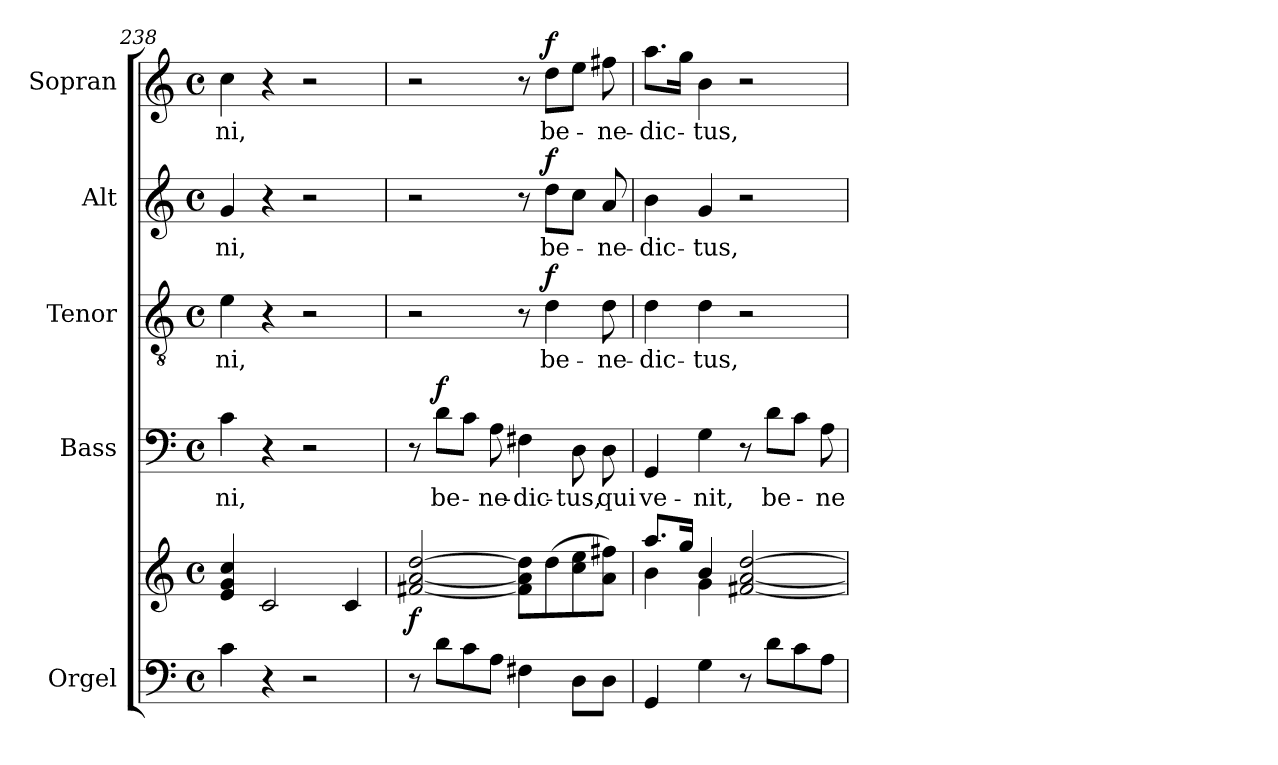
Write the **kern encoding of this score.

**kern	**kern	**dynam	**kern	**text	**dynam	**kern	**text	**dynam	**kern	**text	**dynam	**kern	**text	**dynam
*part5	*part5	*part5	*part4	*part4	*part4	*part3	*part3	*part3	*part2	*part2	*part2	*part1	*part1	*part1
*staff6	*staff5	*staff5/6	*staff4	*staff4	*staff4	*staff3	*staff3	*staff3	*staff2	*staff2	*staff2	*staff1	*staff1	*staff1
*I"Orgel	*	*	*I"Bass	*	*	*I"Tenor	*	*	*I"Alt	*	*	*I"Sopran	*	*
*I'Org.	*	*	*I'B.	*	*	*I'T.	*	*	*I'A.	*	*	*I'S.	*	*
*clefF4	*clefG2	*	*clefF4	*	*	*clefGv2	*	*	*clefG2	*	*	*clefG2	*	*
*k[]	*k[]	*	*k[]	*	*	*k[]	*	*	*k[]	*	*	*k[]	*	*
*C:	*C:	*	*C:	*	*	*C:	*	*	*C:	*	*	*C:	*	*
*M4/4	*M4/4	*	*M4/4	*	*	*M4/4	*	*	*M4/4	*	*	*M4/4	*	*
*met(c)	*met(c)	*	*met(c)	*	*	*met(c)	*	*	*met(c)	*	*	*met(c)	*	*
=238	=238	=238	=238	=238	=238	=238	=238	=238	=238	=238	=238	=238	=238	=238
!	!	!	!	!LO:LY:b	!	!	!LO:LY:b	!	!	!LO:LY:b	!	!	!LO:LY:b	!
4c\	4e/ 4g/ 4cc/	.	4c\	-ni,	.	4e\	-ni,	.	4g/	-ni,	.	4cc\	-ni,	.
4r	2c/	.	4r	.	.	4r	.	.	4r	.	.	4r	.	.
2r	.	.	2r	.	.	2r	.	.	2r	.	.	2r	.	.
.	4c/	.	.	.	.	.	.	.	.	.	.	.	.	.
=239	=239	=239	=239	=239	=239	=239	=239	=239	=239	=239	=239	=239	=239	=239
!	!	!LO:DY:b	!	!	!	!	!	!	!	!	!	!	!	!
8r	[2f#X/ [2a/ [2dd/	f	8r	.	.	2r	.	.	2r	.	.	2r	.	.
!	!	!	!	!LO:LY:b	!LO:DY:a	!	!	!	!	!	!	!	!	!
8d\L	.	.	8d\L	be-	f	.	.	.	.	.	.	.	.	.
8c\	.	.	8c\J	.	.	.	.	.	.	.	.	.	.	.
!	!	!	!	!LO:LY:b	!	!	!	!	!	!	!	!	!	!
8A\J	.	.	8A\	-ne-	.	.	.	.	.	.	.	.	.	.
!	!	!	!	!LO:LY:b	!	!	!	!	!	!	!	!	!	!
4F#X\	8f#\] 8a\] 8dd\]L	.	4F#X\	-dic-	.	8r	.	.	8r	.	.	8r	.	.
!	!	!	!	!	!	!	!LO:LY:b	!LO:DY:a	!	!LO:LY:b	!LO:DY:a	!	!LO:LY:b	!LO:DY:a
.	(>8dd\	.	.	.	.	4d\	be-	f	8dd\L	be-	f	8dd\L	be-	f
!	!	!	!	!LO:LY:b	!	!	!	!	!	!	!	!	!	!
8D\L	8cc\ 8ee\	.	8D\	-tus,	.	.	.	.	8cc\J	.	.	8ee\J	.	.
!	!	!	!	!LO:LY:b	!	!	!LO:LY:b	!	!	!LO:LY:b	!	!	!LO:LY:b	!
8D\J	8a\ 8ff#X\J)	.	8D\	qui	.	8d\	-ne-	.	8a/	-ne-	.	8ff#X\	-ne-	.
=240	=240	=240	=240	=240	=240	=240	=240	=240	=240	=240	=240	=240	=240	=240
*	*^	*	*	*	*	*	*	*	*	*	*	*	*	*
!	!	!	!	!	!LO:LY:b	!	!	!LO:LY:b	!	!	!LO:LY:b	!	!	!LO:LY:b	!
4GG/	8.aa/L	4b\	.	4GG/	ve-	.	4d\	-dic-	.	4b\	-dic-	.	8.aa\L	-dic-	.
.	16gg/Jk	.	.	.	.	.	.	.	.	.	.	.	16gg\Jk	.	.
!	!	!	!	!	!LO:LY:b	!	!	!LO:LY:b	!	!	!LO:LY:b	!	!	!LO:LY:b	!
4G\	4b/	4g\	.	4G\	-nit,	.	4d\	-tus,	.	4g/	-tus,	.	4b\	-tus,	.
8r	[<2f#X/ [>2a/ [>2dd/	2ryy	.	8r	.	.	2r	.	.	2r	.	.	2r	.	.
!	!	!	!	!	!LO:LY:b	!	!	!	!	!	!	!	!	!	!
8d\L	.	.	.	8d\L	be-	.	.	.	.	.	.	.	.	.	.
8c\	.	.	.	8c\J	.	.	.	.	.	.	.	.	.	.	.
!	!	!	!	!	!LO:LY:b	!	!	!	!	!	!	!	!	!	!
8A\J	.	.	.	8A\	-ne-	.	.	.	.	.	.	.	.	.	.
*	*v	*v	*	*	*	*	*	*	*	*	*	*	*	*	*
=	=	=	=	=	=	=	=	=	=	=	=	=	=	=
*-	*-	*-	*-	*-	*-	*-	*-	*-	*-	*-	*-	*-	*-	*-
